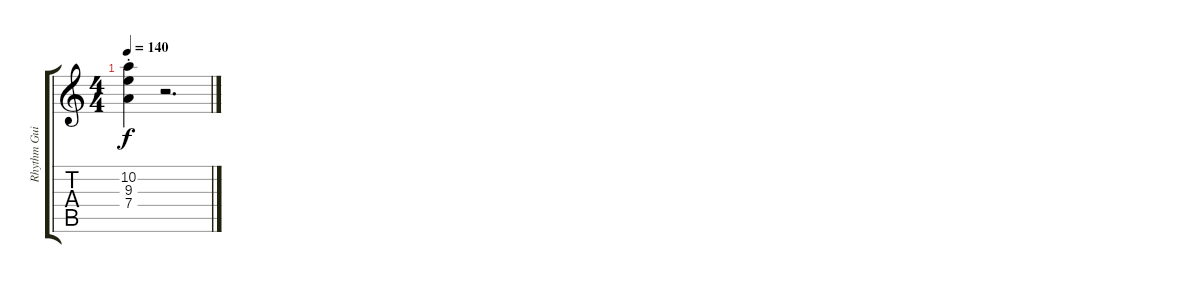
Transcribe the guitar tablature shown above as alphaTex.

\track ("Rhythm Guitar" "Rhythm Gui") {instrument electricguitarmuted}
\staff {score tabs}
\tuning (E4 B3 G3 D3 A2 E2) {hide}
\ts (4 4)
\tempo 140
\clef g2
\ks c
(10.2{st} 9.3{st} 7.4{st}).4{dy f} r.2{d}
